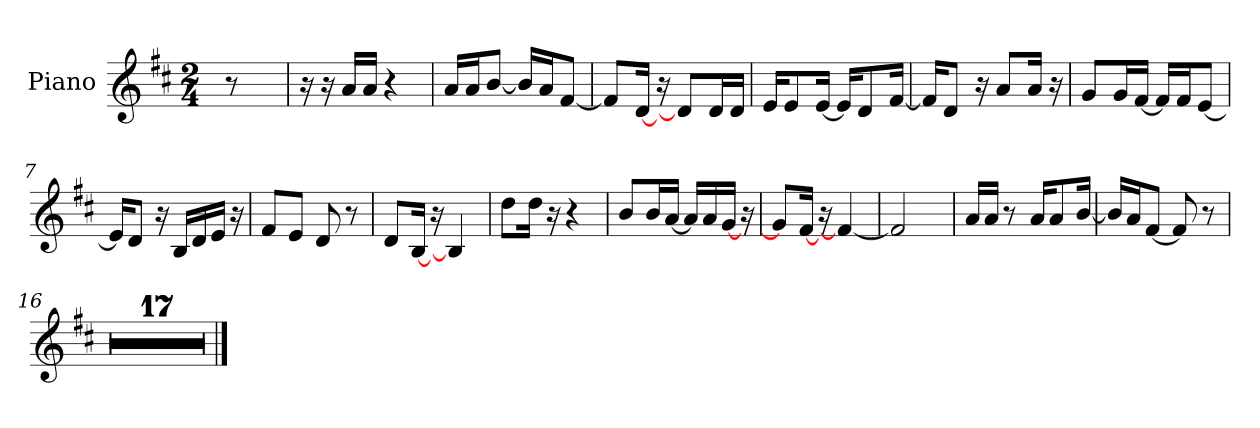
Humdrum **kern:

**kern
*part1
*staff1
*I"Piano
*I'Pno.
*clefG2
*k[f#c#]
*M2/4
=
8r
=1
16r
16r
16a/LL
16a/JJ
4r
=2
16a/LL
16a/J
[8b/J
16b/LL]
16a/J
[8f#/J
=3
8f#/L]
[16d/Jk
16r
8d/L]
16d/L
16d/JJ
=4
16e/KL
8e/
[16e/Jk
16e/KL]
8d/
[16f#/Jk
=5
16f#/KL]
8d/J
16r
8a/L
16a/Jk
16r
=6
8g/L
16g/L
[16f#/JJ
16f#/LL]
16f#/J
[8e/J
!!LO:LB:g=z
=7
16e/KL]
8d/J
16r
16B/LL
16d/
16e/JJ
16r
=8
8f#/L
8e/J
8d/
8r
=9
8d/L
[16B/Jk
16r
4B/]
=10
8dd\L
16dd\Jk
16r
4r
=11
8b/L
16b/L
[16a/JJ
16a/LL]
16a/
[16g/JJ
16r
=12
8g/L]
[16f#/Jk
16r
4f#/_
=13
2f#/]
=14
16a/LL
16a/JJ
8r
16a/KL
8a/
[16b/Jk
!!LO:LB:g=z
=15
16b/LL]
16a/J
[8f#/J
8f#/]
8r
=16
2r
=17
2r
=18
2r
=19
2r
=20
2r
=21
2r
=22
2r
=23
2r
=24
2r
=25
2r
=26
2r
=27
2r
=28
2r
=29
2r
=30
2r
=31
2r
!!LO:LB:g=z
=32
2r
==
*-
